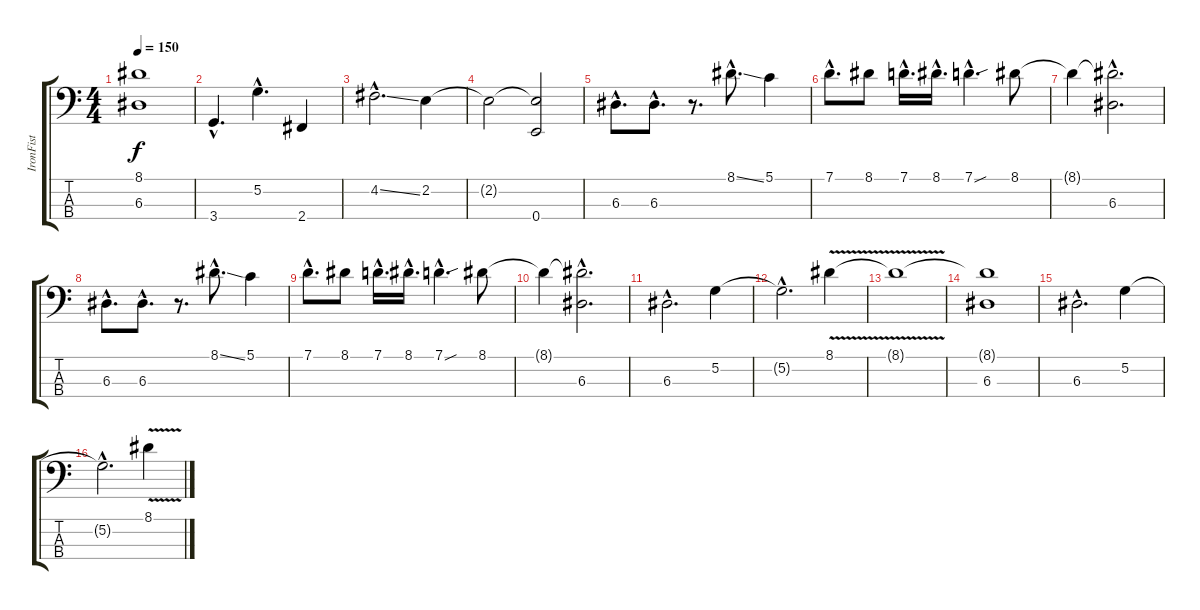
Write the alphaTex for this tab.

\track ("IronFist" "IronFist") {instrument electricbassfinger}
\staff {score tabs}
\tuning (G2 D2 A1 E1) {hide}
\ts (4 4)
\tempo 150
\clef f4
\ks c
(8.1{t} 6.3).1{dy f} |
3.4{hac}.4{d} 5.2{hac}.4{d} 2.4.4 |
4.2{ss hac}.2{d} 2.2.4 |
2.2{t}.2 (2.2{t} 0.4).2 |
6.3{hac}.8{d} 6.3{hac}.8{d} r.8{d} 8.1{ss hac}.8{d} 5.1.4 |
7.1{hac}.8{d} 8.1.8 7.1{hac}.16{d} 8.1{hac}.16{d} 7.1{sou hac}.4{d} 8.1.8 |
8.1{t}.4 (8.1{hac t} 6.3{hac}).2{d} |
6.3{hac}.8{d} 6.3{hac}.8{d} r.8{d} 8.1{ss hac}.8{d} 5.1.4 |
7.1{hac}.8{d} 8.1.8 7.1{hac}.16{d} 8.1{hac}.16{d} 7.1{sou hac}.4{d} 8.1.8 |
8.1{t}.4 (8.1{hac t} 6.3{hac}).2{d} |
6.3{hac}.2{d} 5.2.4 |
5.2{hac t}.2{d} 8.1{v}.4 |
8.1{t}.1 |
(8.1{t} 6.3).1 |
6.3{hac}.2{d} 5.2.4 |
5.2{hac t}.2{d} 8.1{v}.4
